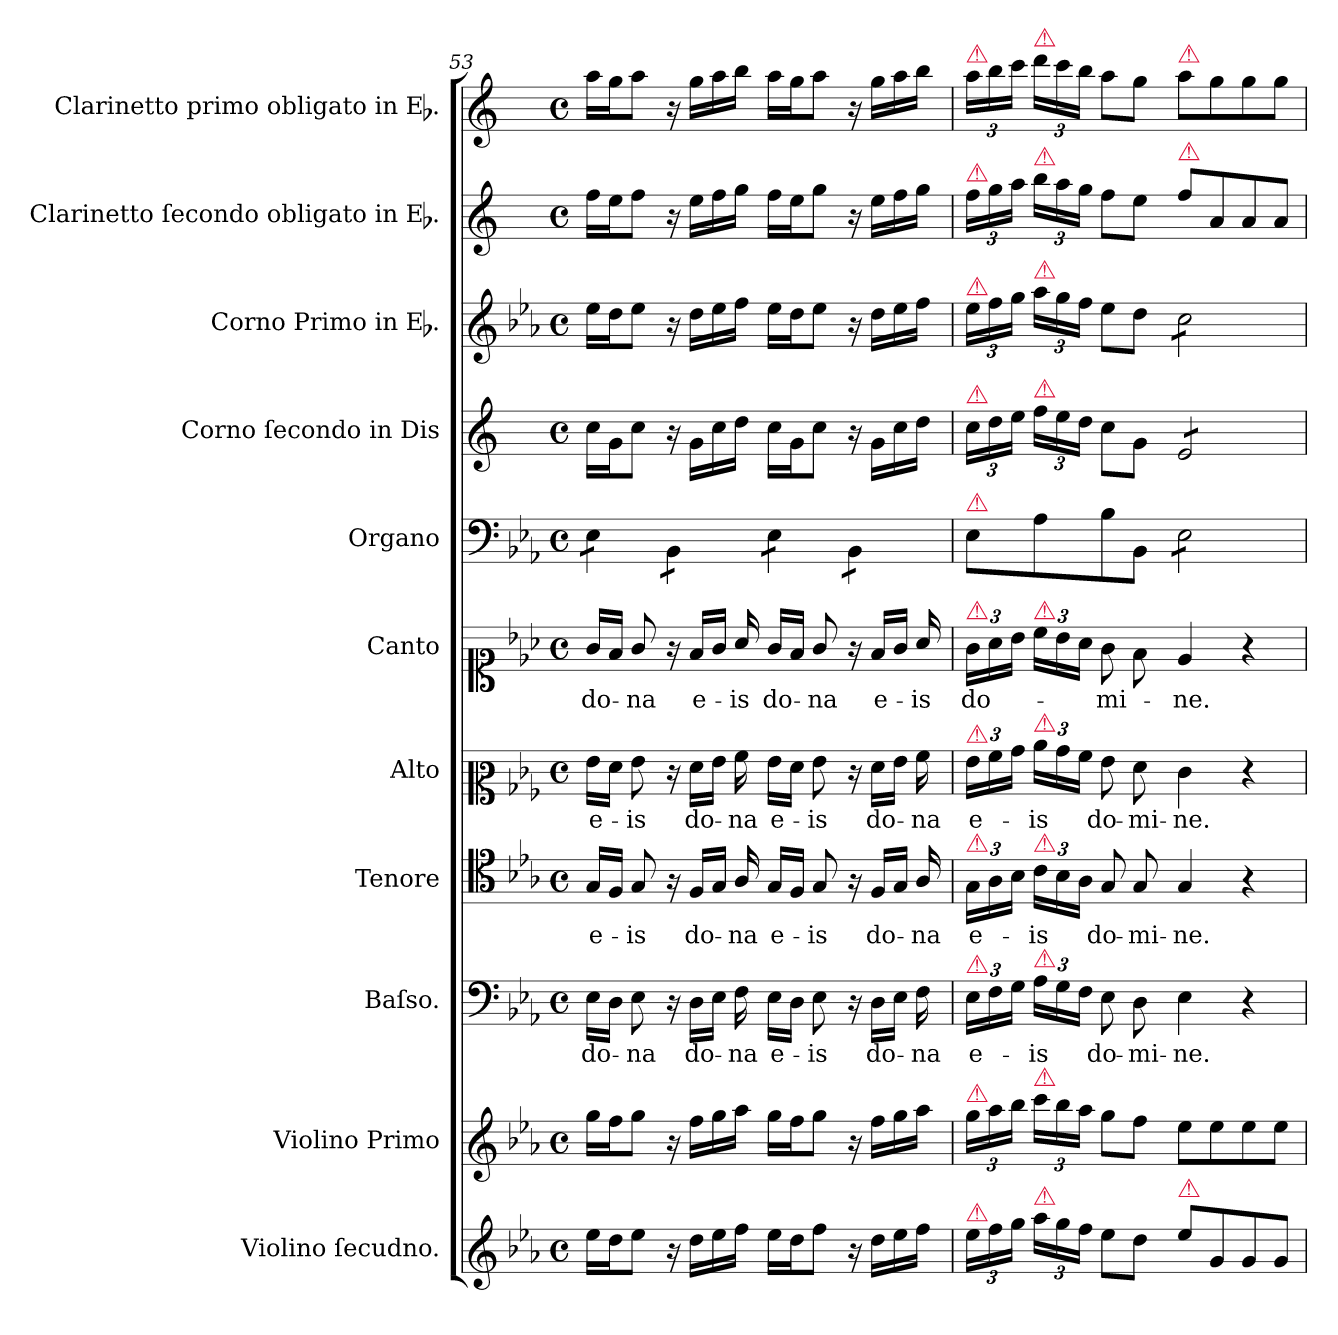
**kern	**kern	**kern	**text	**kern	**text	**kern	**text	**kern	**text	**kern	**kern	**kern	**kern	**kern
*part11	*part10	*part9	*part9	*part8	*part8	*part7	*part7	*part6	*part6	*part5	*part4	*part3	*part2	*part1
*staff11	*staff10	*staff9	*staff9	*staff8	*staff8	*staff7	*staff7	*staff6	*staff6	*staff5	*staff4	*staff3	*staff2	*staff1
*I"Violino ſecudno.	*I"Violino Primo	*I"Baſso.	*	*I"Tenore	*	*I"Alto	*	*I"Canto	*	*I"Organo	*I"Corno ſecondo in Dis	*I"Corno Primo in Eb.	*I"Clarinetto ſecondo obligato in Eb.	*I"Clarinetto primo obligato in Eb.
*I'vl 2	*I'vl 1	*I'B	*	*I'T	*	*I'A	*	*	*	*I'org	*	*	*	*
*clefG2	*clefG2	*clefF4	*	*clefC4	*	*clefC2	*	*clefC1	*	*clefF4	*clefG2	*clefG2	*clefG2	*clefG2
*	*	*	*	*	*	*	*	*	*	*	*ITrd5c9	*ITrd5c9	*ITrd-2c-3	*ITrd-2c-3
*k[b-e-a-]	*k[b-e-a-]	*k[b-e-a-]	*	*k[b-e-a-]	*	*k[b-e-a-]	*	*k[b-e-a-]	*	*k[b-e-a-]	*k[b-e-a-]	*k[b-e-a-d-g-c-]	*k[b-e-a-]	*k[b-e-a-]
*E-:	*E-:	*E-:	*	*E-:	*	*E-:	*	*E-:	*	*E-:	*E-:	*	*E-:	*E-:
*M4/4	*M4/4	*M4/4	*	*M4/4	*	*M4/4	*	*M4/4	*	*M4/4	*M4/4	*M4/4	*M4/4	*M4/4
*met(c)	*met(c)	*met(c)	*	*met(c)	*	*met(c)	*	*met(c)	*	*met(c)	*met(c)	*met(c)	*met(c)	*met(c)
=53	=53	=53	=53	=53	=53	=53	=53	=53	=53	=53	=53	=53	=53	=53
*	*	*	*	*	*	*	*	*	*	*tremolo	*	*	*	*
16ee-\LL	16gg\LL	16E-\LL	do-	16G/LL	e-	16g\LL	e-	16g/LL	do-	8E-\L	16e-\LL	16g-\LL	16aa-\LL	16ccc\LL
16dd\J	16ff\J	16D\JJ	.	16F/JJ	.	16f\JJ	.	16f/JJ	.	.	16B-\J	16f\J	16gg\J	16bb-\J
8ee-\J	8gg\J	8E-\	-na	8G/	-is	8g\	-is	8g/	-na	8E-\J	8e-\J	8g-\J	8aa-\J	8ccc\J
16r	16r	16r	.	16r	.	16r	.	16r	.	8BB-\L	16r	16r	16r	16r
16dd\LL	16ff\LL	16D\LL	do-	16F/LL	do-	16f\LL	do-	16f/LL	e-	.	16B-\LL	16f\LL	16gg\LL	16bb-\LL
16ee-\	16gg\	16E-\JJ	.	16G/JJ	.	16g\JJ	.	16g/JJ	.	8BB-\J	16e-\	16g-\	16aa-\	16ccc\
16ff\JJ	16aa-\JJ	16F\	-na	16A-/	-na	16a-\	-na	16a-/	-is	.	16f\JJ	16a-\JJ	16bb-\JJ	16ddd\JJ
16ee-\LL	16gg\LL	16E-\LL	e-	16G/LL	e-	16g\LL	e-	16g/LL	do-	8E-\L	16e-\LL	16g-\LL	16aa-\LL	16ccc\LL
16dd\J	16ff\J	16D\JJ	.	16F/JJ	.	16f\JJ	.	16f/JJ	.	.	16B-\J	16f\J	16gg\J	16bb-\J
8ff\J	8gg\J	8E-\	-is	8G/	-is	8g\	-is	8g/	-na	8E-\J	8e-\J	8g-\J	8bb-\J	8ccc\J
16r	16r	16r	.	16r	.	16r	.	16r	.	8BB-\L	16r	16r	16r	16r
16dd\LL	16ff\LL	16D\LL	do-	16F/LL	do-	16f\LL	do-	16f/LL	e-	.	16B-\LL	16f\LL	16gg\LL	16bb-\LL
16ee-\	16gg\	16E-\JJ	.	16G/JJ	.	16g\JJ	.	16g/JJ	.	8BB-\J	16e-\	16g-\	16aa-\	16ccc\
*	*	*	*	*	*	*	*	*	*	*Xtremolo	*	*	*	*
16ff\JJ	16aa-\JJ	16F\	-na	16A-/	-na	16a-\	-na	16a-/	-is	.	16f\JJ	16a-\JJ	16bb-\JJ	16ddd\JJ
=54	=54	=54	=54	=54	=54	=54	=54	=54	=54	=54	=54	=54	=54	=54
!	!	!	!	!	!	!	!	!	!	!	!	!	!	!LO:TX:a:color=crimson:t=⚠
!	!	!	!	!	!	!	!	!	!	!	!	!	!LO:TX:a:color=crimson:t=⚠	!
!	!	!	!	!	!	!	!	!	!	!	!	!LO:TX:a:color=crimson:t=⚠	!	!
!	!	!	!	!	!	!	!	!	!	!	!LO:TX:a:color=crimson:t=⚠	!	!	!
!	!	!	!	!	!	!	!	!	!	!LO:TX:a:color=crimson:t=⚠	!	!	!	!
!	!	!	!	!	!	!	!	!LO:TX:a:color=crimson:t=⚠	!	!	!	!	!	!
!	!	!	!	!	!	!LO:TX:a:color=crimson:t=⚠	!	!	!	!	!	!	!	!
!	!	!	!	!LO:TX:a:color=crimson:t=⚠	!	!	!	!	!	!	!	!	!	!
!	!	!LO:TX:a:color=crimson:t=⚠	!	!	!	!	!	!	!	!	!	!	!	!
!	!LO:TX:a:color=crimson:t=⚠	!	!	!	!	!	!	!	!	!	!	!	!	!
!LO:TX:a:color=crimson:t=⚠	!	!	!	!	!	!	!	!	!	!	!	!	!	!
24ee-\LL	24gg\LL	24E-\LL	e-	24G\LL	e-	24g\LL	e-	24g\LL	do-	8E-\L	24e-\LL	24g-\LL	24aa-\LL	24ccc\LL
24ff\	24aa-\	24F\	.	24A-\	.	24a-\	.	24a-\	.	.	24f\	24a-\	24bb-\	24ddd\
24gg\JJ	24bb-\JJ	24G\JJ	.	24B-\JJ	.	24b-\JJ	.	24b-\JJ	.	.	24g\JJ	24b-\JJ	24ccc\JJ	24eee-\JJ
!	!	!	!	!	!	!	!	!	!	!	!	!	!	!LO:TX:a:color=crimson:t=⚠
!	!	!	!	!	!	!	!	!	!	!	!	!	!LO:TX:a:color=crimson:t=⚠	!
!	!	!	!	!	!	!	!	!	!	!	!	!LO:TX:a:color=crimson:t=⚠	!	!
!	!	!	!	!	!	!	!	!	!	!	!LO:TX:a:color=crimson:t=⚠	!	!	!
!	!	!	!	!	!	!	!	!LO:TX:a:color=crimson:t=⚠	!	!	!	!	!	!
!	!	!	!	!	!	!LO:TX:a:color=crimson:t=⚠	!	!	!	!	!	!	!	!
!	!	!	!	!LO:TX:a:color=crimson:t=⚠	!	!	!	!	!	!	!	!	!	!
!	!	!LO:TX:a:color=crimson:t=⚠	!	!	!	!	!	!	!	!	!	!	!	!
!	!LO:TX:a:color=crimson:t=⚠	!	!	!	!	!	!	!	!	!	!	!	!	!
!LO:TX:a:color=crimson:t=⚠	!	!	!	!	!	!	!	!	!	!	!	!	!	!
24aa-\LL	24ccc\LL	24A-\LL	-is	24c\LL	-is	24cc\LL	-is	24cc\LL	.	8A-\	24a-\LL	24cc-\LL	24ddd\LL	24fff\LL
24gg\	24bb-\	24G\	.	24B-\	.	24b-\	.	24b-\	.	.	24g\	24b-\	24ccc\	24eee-\
24ff\JJ	24aa-\JJ	24F\JJ	.	24A-\JJ	.	24a-\JJ	.	24a-\JJ	.	.	24f\JJ	24a-\JJ	24bb-\JJ	24ddd\JJ
8ee-\L	8gg\L	8E-\	do-	8G/	do-	8g\	do-	8g\	-mi-	8B-\	8e-\L	8g-\L	8aa-\L	8ccc\L
8dd\J	8ff\J	8D\	-mi-	8G/	-mi-	8f\	-mi-	8f\	.	8BB-/J	8B-\J	8f\J	8gg\J	8bb-\J
!	!	!	!	!	!	!	!	!	!	!	!	!	!	!LO:TX:a:color=crimson:t=⚠
!	!	!	!	!	!	!	!	!	!	!	!	!	!LO:TX:a:color=crimson:t=⚠	!
!LO:TX:a:color=crimson:t=⚠	!	!	!	!	!	!	!	!	!	!	!	!	!	!
*	*	*	*	*	*	*	*	*	*	*tremolo	*	*	*	*
*	*	*	*	*	*	*	*	*	*	*	*tremolo	*	*	*
*	*	*	*	*	*	*	*	*	*	*	*	*tremolo	*	*
8ee-\L	8ee-\L	4E-\	-ne.	4G/	-ne.	4e-\	-ne.	4e-/	-ne.	8E-\L	8G/L	8e-\L	8aa-\L	8ccc/L
8g/	8ee-\	.	.	.	.	.	.	.	.	8E-\	8G/	8e-\	8cc/	8bb-\
8g/	8ee-\	4r	.	4r	.	4r	.	4r	.	8E-\	8G/	8e-\	8cc/	8bb-\
8g/J	8ee-\J	.	.	.	.	.	.	.	.	8E-\J	8G/J	8e-\J	8cc/J	8bb-\J
*	*	*	*	*	*	*	*	*	*	*	*	*Xtremolo	*	*
*	*	*	*	*	*	*	*	*	*	*	*Xtremolo	*	*	*
*	*	*	*	*	*	*	*	*	*	*Xtremolo	*	*	*	*
=	=	=	=	=	=	=	=	=	=	=	=	=	=	=
*-	*-	*-	*-	*-	*-	*-	*-	*-	*-	*-	*-	*-	*-	*-
